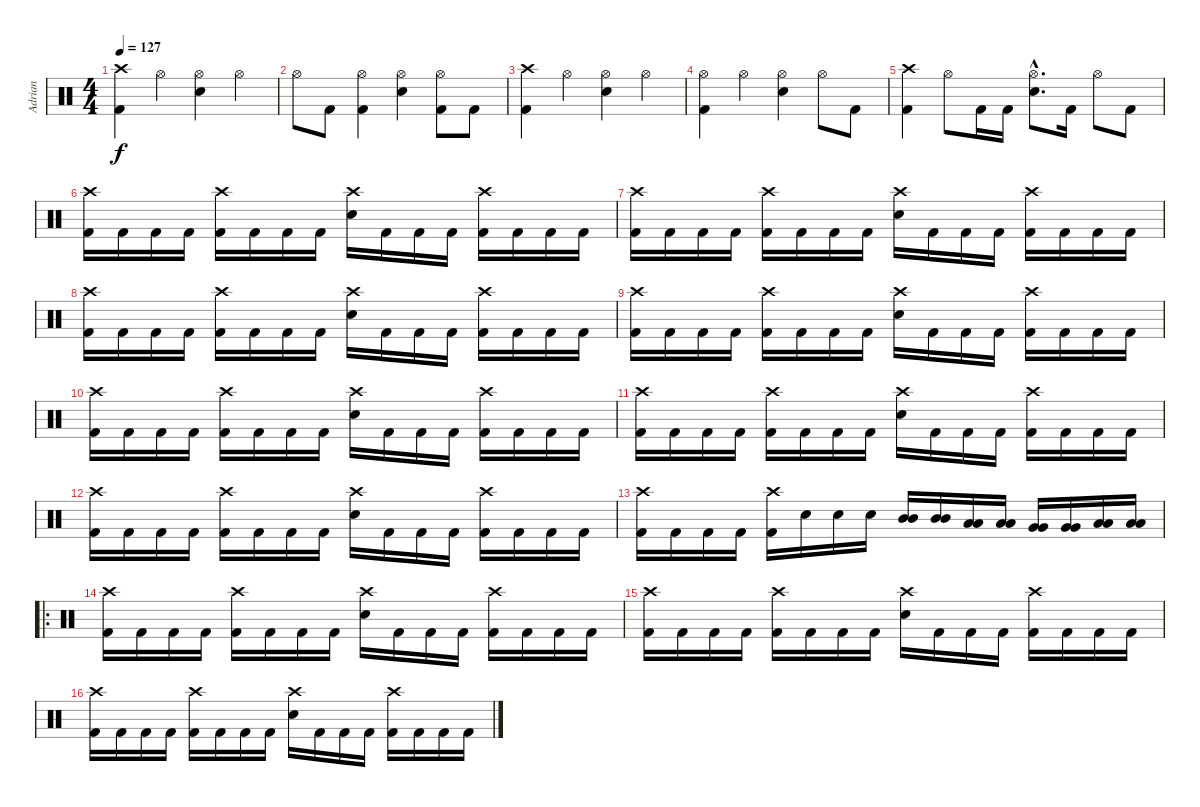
\track ("Adrian" "Adrian") {instrument percussion}
\staff {score}
\articulation defaults
\ts (4 4)
\tempo 127
\clef neutral
\ks c
("Crash high (hit)" "Kick (hit) 2").4{dy f} "Hi-Hat (open)".4 ("Hi-Hat (open)" "Electric Snare (hit)").4 "Hi-Hat (open)".4 |
"Hi-Hat (open)".8 "Kick (hit) 2".8 ("Hi-Hat (open)" "Kick (hit) 2").4 ("Hi-Hat (open)" "Electric Snare (hit)").4 ("Hi-Hat (open)" "Kick (hit) 2").8 "Kick (hit) 2".8 |
("Crash high (hit)" "Kick (hit) 2").4 "Hi-Hat (open)".4 ("Hi-Hat (open)" "Electric Snare (hit)").4 "Hi-Hat (open)".4 |
("Hi-Hat (open)" "Kick (hit) 2").4 "Hi-Hat (open)".4 ("Hi-Hat (open)" "Electric Snare (hit)").4 "Hi-Hat (open)".8 "Kick (hit) 2".8 |
("Crash high (hit)" "Kick (hit) 2").4 "Hi-Hat (open)".8 "Kick (hit) 2".16 "Kick (hit) 2".16 ("Hi-Hat (open)"{hac} "Electric Snare (hit)"{hac}).8{d} "Kick (hit) 2".16 "Hi-Hat (open)".8 "Kick (hit) 2".8 |
("Crash high (hit)" "Kick (hit) 2").16 "Kick (hit) 2".16 "Kick (hit) 2".16 "Kick (hit) 2".16 ("Crash high (hit)" "Kick (hit) 2").16 "Kick (hit) 2".16 "Kick (hit) 2".16 "Kick (hit) 2".16 ("Crash high (hit)" "Electric Snare (hit)").16 "Kick (hit) 2".16 "Kick (hit) 2".16 "Kick (hit) 2".16 ("Crash high (hit)" "Kick (hit) 2").16 "Kick (hit) 2".16 "Kick (hit) 2".16 "Kick (hit) 2".16 |
("Crash high (hit)" "Kick (hit) 2").16 "Kick (hit) 2".16 "Kick (hit) 2".16 "Kick (hit) 2".16 ("Crash high (hit)" "Kick (hit) 2").16 "Kick (hit) 2".16 "Kick (hit) 2".16 "Kick (hit) 2".16 ("Crash high (hit)" "Electric Snare (hit)").16 "Kick (hit) 2".16 "Kick (hit) 2".16 "Kick (hit) 2".16 ("Crash high (hit)" "Kick (hit) 2").16 "Kick (hit) 2".16 "Kick (hit) 2".16 "Kick (hit) 2".16 |
("Crash high (hit)" "Kick (hit) 2").16 "Kick (hit) 2".16 "Kick (hit) 2".16 "Kick (hit) 2".16 ("Crash high (hit)" "Kick (hit) 2").16 "Kick (hit) 2".16 "Kick (hit) 2".16 "Kick (hit) 2".16 ("Crash high (hit)" "Electric Snare (hit)").16 "Kick (hit) 2".16 "Kick (hit) 2".16 "Kick (hit) 2".16 ("Crash high (hit)" "Kick (hit) 2").16 "Kick (hit) 2".16 "Kick (hit) 2".16 "Kick (hit) 2".16 |
("Crash high (hit)" "Kick (hit) 2").16 "Kick (hit) 2".16 "Kick (hit) 2".16 "Kick (hit) 2".16 ("Crash high (hit)" "Kick (hit) 2").16 "Kick (hit) 2".16 "Kick (hit) 2".16 "Kick (hit) 2".16 ("Crash high (hit)" "Electric Snare (hit)").16 "Kick (hit) 2".16 "Kick (hit) 2".16 "Kick (hit) 2".16 ("Crash high (hit)" "Kick (hit) 2").16 "Kick (hit) 2".16 "Kick (hit) 2".16 "Kick (hit) 2".16 |
("Crash high (hit)" "Kick (hit) 2").16 "Kick (hit) 2".16 "Kick (hit) 2".16 "Kick (hit) 2".16 ("Crash high (hit)" "Kick (hit) 2").16 "Kick (hit) 2".16 "Kick (hit) 2".16 "Kick (hit) 2".16 ("Crash high (hit)" "Electric Snare (hit)").16 "Kick (hit) 2".16 "Kick (hit) 2".16 "Kick (hit) 2".16 ("Crash high (hit)" "Kick (hit) 2").16 "Kick (hit) 2".16 "Kick (hit) 2".16 "Kick (hit) 2".16 |
("Crash high (hit)" "Kick (hit) 2").16 "Kick (hit) 2".16 "Kick (hit) 2".16 "Kick (hit) 2".16 ("Crash high (hit)" "Kick (hit) 2").16 "Kick (hit) 2".16 "Kick (hit) 2".16 "Kick (hit) 2".16 ("Crash high (hit)" "Electric Snare (hit)").16 "Kick (hit) 2".16 "Kick (hit) 2".16 "Kick (hit) 2".16 ("Crash high (hit)" "Kick (hit) 2").16 "Kick (hit) 2".16 "Kick (hit) 2".16 "Kick (hit) 2".16 |
("Crash high (hit)" "Kick (hit) 2").16 "Kick (hit) 2".16 "Kick (hit) 2".16 "Kick (hit) 2".16 ("Crash high (hit)" "Kick (hit) 2").16 "Kick (hit) 2".16 "Kick (hit) 2".16 "Kick (hit) 2".16 ("Crash high (hit)" "Electric Snare (hit)").16 "Kick (hit) 2".16 "Kick (hit) 2".16 "Kick (hit) 2".16 ("Crash high (hit)" "Kick (hit) 2").16 "Kick (hit) 2".16 "Kick (hit) 2".16 "Kick (hit) 2".16 |
("Crash high (hit)" "Kick (hit) 2").16 "Kick (hit) 2".16 "Kick (hit) 2".16 "Kick (hit) 2".16 ("Crash high (hit)" "Kick (hit) 2").16 "Electric Snare (hit)".16 "Electric Snare (hit)".16 "Electric Snare (hit)".16 ("Mid Tom (hit)" "Mid Tom (hit)").16 ("Mid Tom (hit)" "Mid Tom (hit)").16 ("Low Tom (hit)" "Low Tom (hit)").16 ("Low Tom (hit)" "Low Tom (hit)").16 ("Very Low Tom (hit)" "Very Low Tom (hit)").16 ("Very Low Tom (hit)" "Very Low Tom (hit)").16 ("Low Floor Tom (hit)" "Low Floor Tom (hit)").16 ("Low Floor Tom (hit)" "Low Floor Tom (hit)").16 |
\ro
("Crash high (hit)" "Kick (hit) 2").16 "Kick (hit) 2".16 "Kick (hit) 2".16 "Kick (hit) 2".16 ("Crash high (hit)" "Kick (hit) 2").16 "Kick (hit) 2".16 "Kick (hit) 2".16 "Kick (hit) 2".16 ("Crash high (hit)" "Electric Snare (hit)").16 "Kick (hit) 2".16 "Kick (hit) 2".16 "Kick (hit) 2".16 ("Crash high (hit)" "Kick (hit) 2").16 "Kick (hit) 2".16 "Kick (hit) 2".16 "Kick (hit) 2".16 |
("Crash high (hit)" "Kick (hit) 2").16 "Kick (hit) 2".16 "Kick (hit) 2".16 "Kick (hit) 2".16 ("Crash high (hit)" "Kick (hit) 2").16 "Kick (hit) 2".16 "Kick (hit) 2".16 "Kick (hit) 2".16 ("Crash high (hit)" "Electric Snare (hit)").16 "Kick (hit) 2".16 "Kick (hit) 2".16 "Kick (hit) 2".16 ("Crash high (hit)" "Kick (hit) 2").16 "Kick (hit) 2".16 "Kick (hit) 2".16 "Kick (hit) 2".16 |
("Crash high (hit)" "Kick (hit) 2").16 "Kick (hit) 2".16 "Kick (hit) 2".16 "Kick (hit) 2".16 ("Crash high (hit)" "Kick (hit) 2").16 "Kick (hit) 2".16 "Kick (hit) 2".16 "Kick (hit) 2".16 ("Crash high (hit)" "Electric Snare (hit)").16 "Kick (hit) 2".16 "Kick (hit) 2".16 "Kick (hit) 2".16 ("Crash high (hit)" "Kick (hit) 2").16 "Kick (hit) 2".16 "Kick (hit) 2".16 "Kick (hit) 2".16
